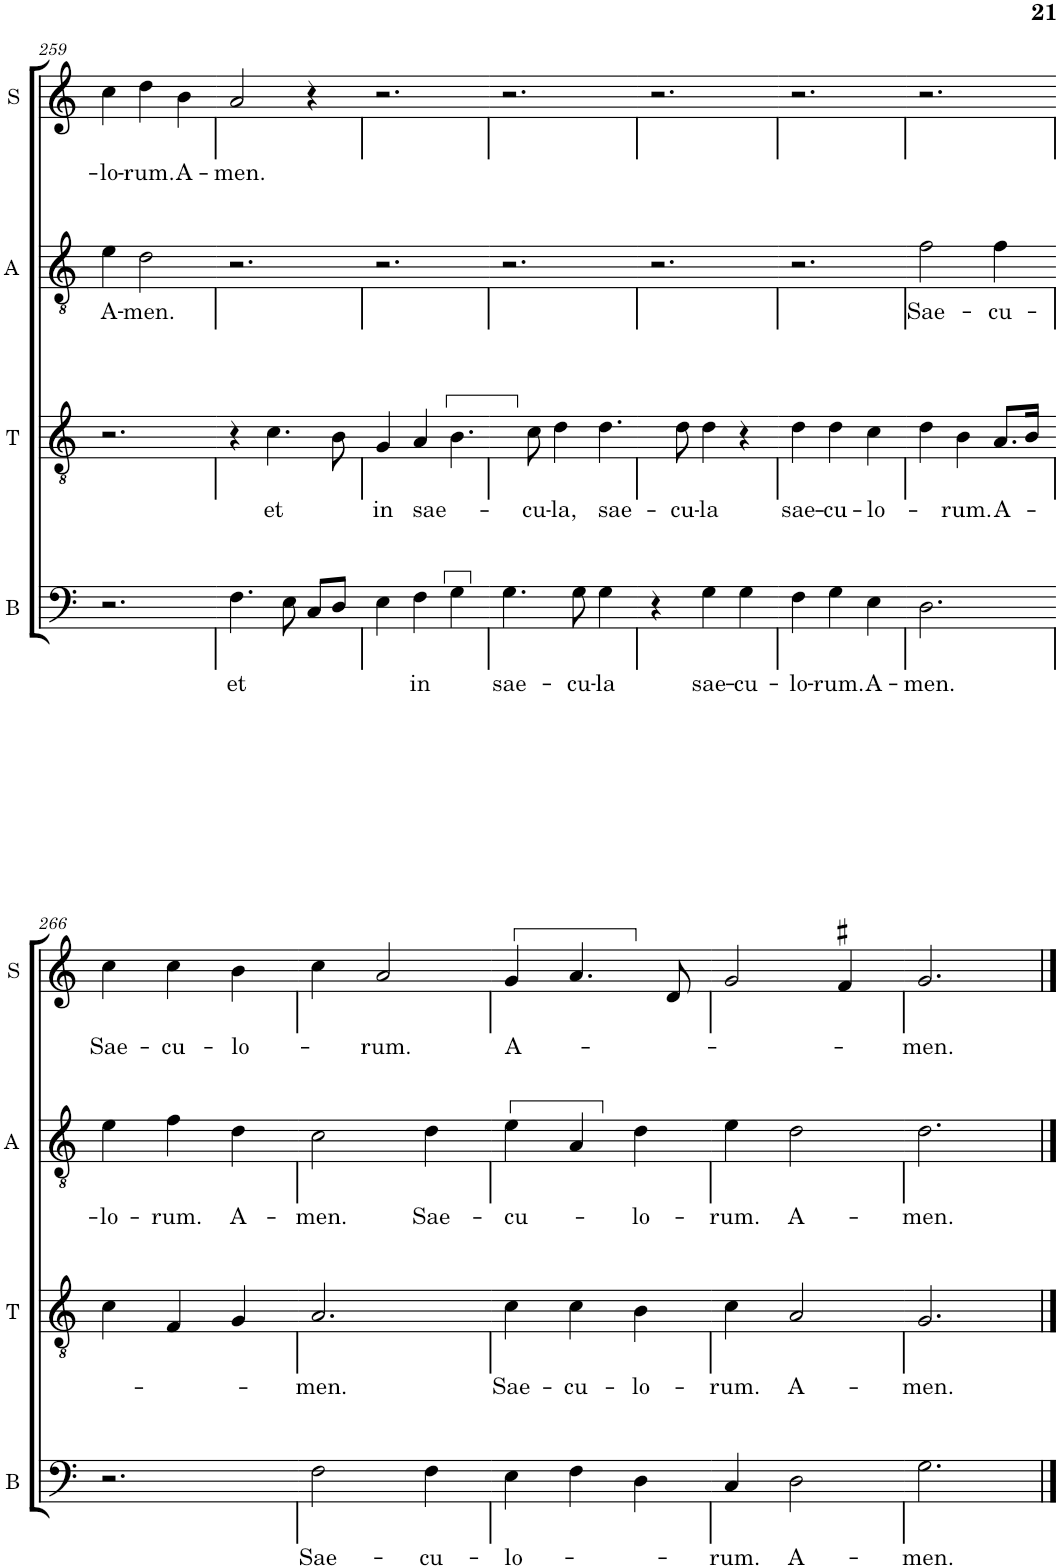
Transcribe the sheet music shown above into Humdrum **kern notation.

**kern	**text	**kern	**text	**kern	**text	**kern	**text
*part4	*part4	*part3	*part3	*part2	*part2	*part1	*part1
*staff4	*staff4	*staff3	*staff3	*staff2	*staff2	*staff1	*staff1
*I"B	*	*I"T	*	*I"A	*	*I"S	*
*I'B	*	*I'T	*	*I'A	*	*I'S	*
!!LO:PB:g=z
*clefF4	*	*clefGv2	*	*clefGv2	*	*clefG2	*
*k[]	*	*k[]	*	*k[]	*	*k[]	*
*M3/4	*	*M3/4	*	*M3/4	*	*M3/4	*
=259	=259	=259	=259	=259	=259	=259	=259
!	!	!	!	!	!LO:LY:b	!	!LO:LY:b
2.r	.	2.r	.	4e\	A-	4cc\	-lo-
!	!	!	!	!	!LO:LY:b	!	!LO:LY:b
.	.	.	.	2d\	-men.	4dd\	-rum.
!	!	!	!	!	!	!	!LO:LY:b
.	.	.	.	.	.	4b\	A-
=260	=260	=260	=260	=260	=260	=260	=260
!	!LO:LY:b	!	!	!	!	!	!LO:LY:b
4.F\	et	4r	.	2.r	.	2a/	-men.
!	!	!	!LO:LY:b	!	!	!	!
.	.	4.c\	et	.	.	.	.
8E\	.	.	.	.	.	.	.
8C/L	.	.	.	.	.	4r	.
8D/J	.	8B\	.	.	.	.	.
=261	=261	=261	=261	=261	=261	=261	=261
!	!	!	!LO:LY:b	!	!	!	!
4E\	.	4G/	in	2.r	.	2.r	.
!	!LO:LY:b	!	!LO:LY:b	!	!	!	!
4F\	in	4A/	sae-	.	.	.	.
!	!	!LO:N:vis=4.	!	!	!	!	!
4G\	.	[4B\	.	.	.	.	.
=262	=262	=262	=262	=262	=262	=262	=262
!	!LO:LY:b	!	!	!	!	!	!
4.G\	sae-	8B\]	.	2.r	.	2.r	.
!	!	!	!LO:LY:b	!	!	!	!
.	.	8c\	-cu-	.	.	.	.
!	!	!	!LO:LY:b	!	!	!	!
.	.	4d\	-la,	.	.	.	.
!	!LO:LY:b	!	!	!	!	!	!
8G\	-cu-	.	.	.	.	.	.
!	!LO:LY:b	!LO:N:vis=4.	!LO:LY:b	!	!	!	!
4G\	-la	[4d\	sae-	.	.	.	.
=263	=263	=263	=263	=263	=263	=263	=263
4r	.	8d\]	.	2.r	.	2.r	.
!	!	!	!LO:LY:b	!	!	!	!
.	.	8d\	-cu-	.	.	.	.
!	!LO:LY:b	!	!LO:LY:b	!	!	!	!
4G\	sae-	4d\	-la	.	.	.	.
!	!LO:LY:b	!	!	!	!	!	!
4G\	-cu-	4r	.	.	.	.	.
=264	=264	=264	=264	=264	=264	=264	=264
!	!LO:LY:b	!	!LO:LY:b	!	!	!	!
4F\	-lo-	4d\	sae-	2.r	.	2.r	.
!	!LO:LY:b	!	!LO:LY:b	!	!	!	!
4G\	-rum.	4d\	-cu-	.	.	.	.
!	!LO:LY:b	!	!LO:LY:b	!	!	!	!
4E\	A-	4c\	-lo-	.	.	.	.
=265	=265	=265	=265	=265	=265	=265	=265
!	!LO:LY:b	!	!	!	!LO:LY:b	!	!
2.D\	-men.	4d\	.	2f\	Sae-	2.r	.
!	!	!	!LO:LY:b	!	!	!	!
.	.	4B\	-rum.	.	.	.	.
!	!	!	!LO:LY:b	!	!LO:LY:b	!	!
.	.	8.A/L	A-	4f\	-cu-	.	.
.	.	16B/Jk	.	.	.	.	.
!!LO:LB:g=z
=266	=266	=266	=266	=266	=266	=266	=266
!	!	!	!	!	!LO:LY:b	!	!LO:LY:b
2.r	.	4c\	.	4e\	-lo-	4cc\	Sae-
!	!	!	!	!	!LO:LY:b	!	!LO:LY:b
.	.	4F/	.	4f\	-rum.	4cc\	-cu-
!	!	!	!	!	!LO:LY:b	!	!LO:LY:b
.	.	4G/	.	4d\	A-	4b\	-lo-
=267	=267	=267	=267	=267	=267	=267	=267
!	!LO:LY:b	!	!LO:LY:b	!	!LO:LY:b	!	!
2F\	Sae-	2.A/	men.	2c\	-men.	4cc\	.
!	!	!	!	!	!	!	!LO:LY:b
.	.	.	.	.	.	2a/	-rum.
!	!LO:LY:b	!	!	!	!LO:LY:b	!	!
4F\	-cu-	.	.	4d\	Sae-	.	.
=268	=268	=268	=268	=268	=268	=268	=268
!	!LO:LY:b	!	!LO:LY:b	!	!LO:LY:b	!	!LO:LY:b
4E\	-lo-	4c\	Sae-	4e\	-cu-	4g/	A-
!	!	!	!LO:LY:b	!	!	!	!
4F\	.	4c\	-cu-	4A/	.	4.a/	.
!	!	!	!LO:LY:b	!	!LO:LY:b	!	!
4D\	.	4B\	-lo-	4d\	-lo-	.	.
.	.	.	.	.	.	8d/	.
=269	=269	=269	=269	=269	=269	=269	=269
!	!LO:LY:b	!	!LO:LY:b	!	!LO:LY:b	!	!
4C/	-rum.	4c\	-rum.	4e\	-rum.	2g/	.
!	!LO:LY:b	!	!LO:LY:b	!	!LO:LY:b	!	!
2D\	A-	2A/	A-	2d\	A-	.	.
.	.	.	.	.	.	4f#X/	.
=270	=270	=270	=270	=270	=270	=270	=270
!	!LO:LY:b	!	!LO:LY:b	!	!LO:LY:b	!	!LO:LY:b
2.G\	-men.	2.G/	-men.	2.d\	-men.	2.g/	-men.
==	==	==	==	==	==	==	==
*-	*-	*-	*-	*-	*-	*-	*-
